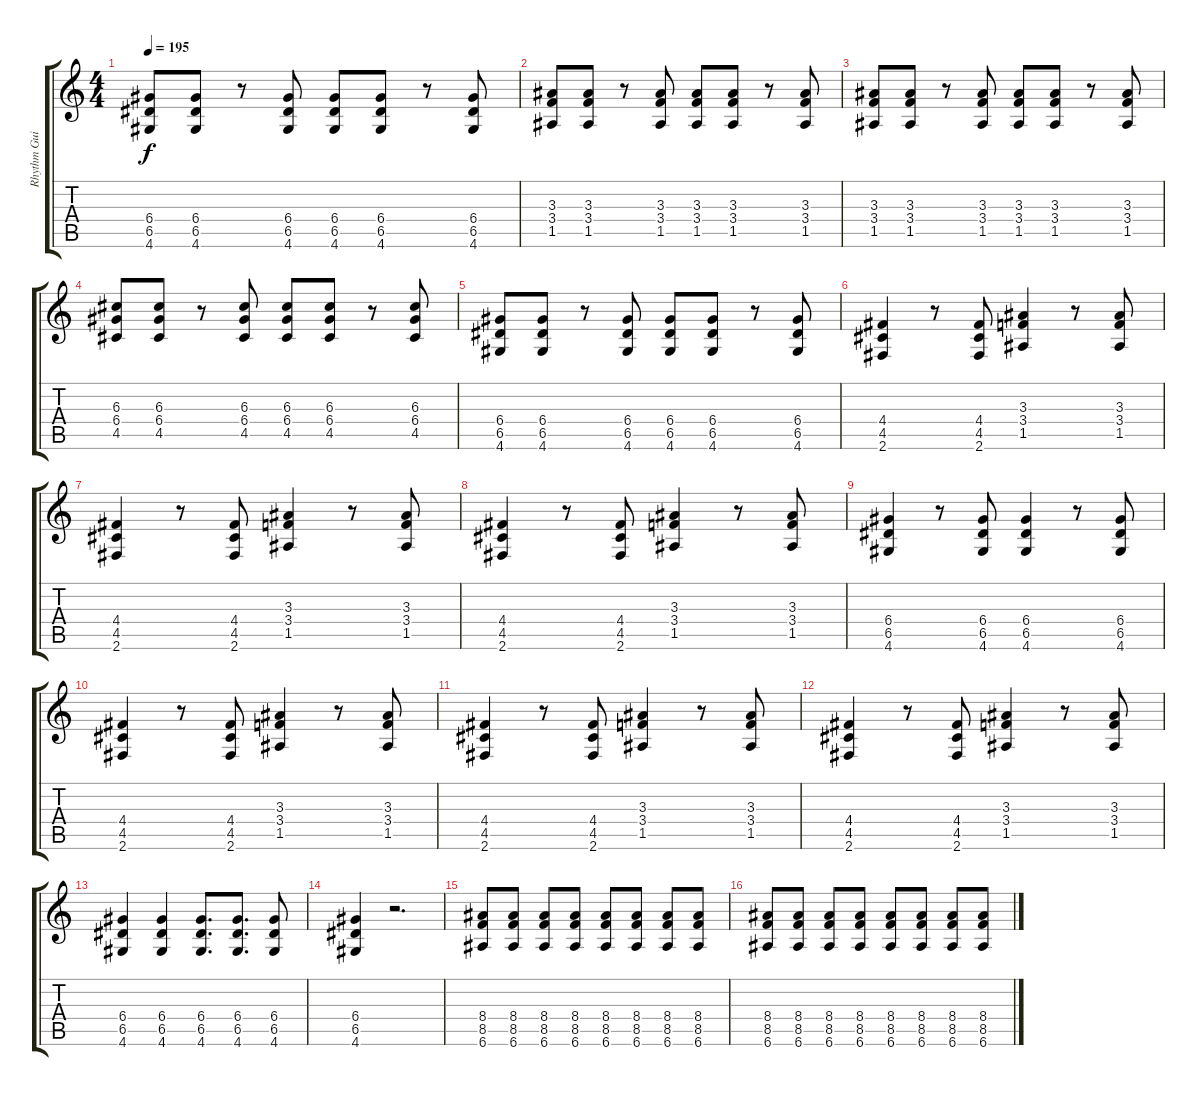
\track ("Rhythm Guitar" "Rhythm Gui") {instrument distortionguitar}
\staff {score tabs}
\tuning (E4 B3 G3 D3 A2 E2) {hide}
\ts (4 4)
\tempo 195
\clef g2
\ks c
(6.4 6.5 4.6).8{dy f} (6.4 6.5 4.6).8 r.8 (6.4 6.5 4.6).8 (6.4 6.5 4.6).8 (6.4 6.5 4.6).8 r.8 (6.4 6.5 4.6).8 |
(3.3 3.4 1.5).8 (3.3 3.4 1.5).8 r.8 (3.3 3.4 1.5).8 (3.3 3.4 1.5).8 (3.3 3.4 1.5).8 r.8 (3.3 3.4 1.5).8 |
(3.3 3.4 1.5).8 (3.3 3.4 1.5).8 r.8 (3.3 3.4 1.5).8 (3.3 3.4 1.5).8 (3.3 3.4 1.5).8 r.8 (3.3 3.4 1.5).8 |
(6.3 6.4 4.5).8 (6.3 6.4 4.5).8 r.8 (6.3 6.4 4.5).8 (6.3 6.4 4.5).8 (6.3 6.4 4.5).8 r.8 (6.3 6.4 4.5).8 |
(6.4 6.5 4.6).8 (6.4 6.5 4.6).8 r.8 (6.4 6.5 4.6).8 (6.4 6.5 4.6).8 (6.4 6.5 4.6).8 r.8 (6.4 6.5 4.6).8 |
(4.4 4.5 2.6).4 r.8 (4.4 4.5 2.6).8 (3.3 3.4 1.5).4 r.8 (3.3 3.4 1.5).8 |
(4.4 4.5 2.6).4 r.8 (4.4 4.5 2.6).8 (3.3 3.4 1.5).4 r.8 (3.3 3.4 1.5).8 |
(4.4 4.5 2.6).4 r.8 (4.4 4.5 2.6).8 (3.3 3.4 1.5).4 r.8 (3.3 3.4 1.5).8 |
(6.4 6.5 4.6).4 r.8 (6.4 6.5 4.6).8 (6.4 6.5 4.6).4 r.8 (6.4 6.5 4.6).8 |
(4.4 4.5 2.6).4 r.8 (4.4 4.5 2.6).8 (3.3 3.4 1.5).4 r.8 (3.3 3.4 1.5).8 |
(4.4 4.5 2.6).4 r.8 (4.4 4.5 2.6).8 (3.3 3.4 1.5).4 r.8 (3.3 3.4 1.5).8 |
(4.4 4.5 2.6).4 r.8 (4.4 4.5 2.6).8 (3.3 3.4 1.5).4 r.8 (3.3 3.4 1.5).8 |
(6.4 6.5 4.6).4 (6.4 6.5 4.6).4 (6.4 6.5 4.6).8{d} (6.4 6.5 4.6).8{d} (6.4 6.5 4.6).8 |
(6.4 6.5 4.6).4 r.2{d} |
(8.4 8.5 6.6).8 (8.4 8.5 6.6).8 (8.4 8.5 6.6).8 (8.4 8.5 6.6).8 (8.4 8.5 6.6).8 (8.4 8.5 6.6).8 (8.4 8.5 6.6).8 (8.4 8.5 6.6).8 |
(8.4 8.5 6.6).8 (8.4 8.5 6.6).8 (8.4 8.5 6.6).8 (8.4 8.5 6.6).8 (8.4 8.5 6.6).8 (8.4 8.5 6.6).8 (8.4 8.5 6.6).8 (8.4 8.5 6.6).8
